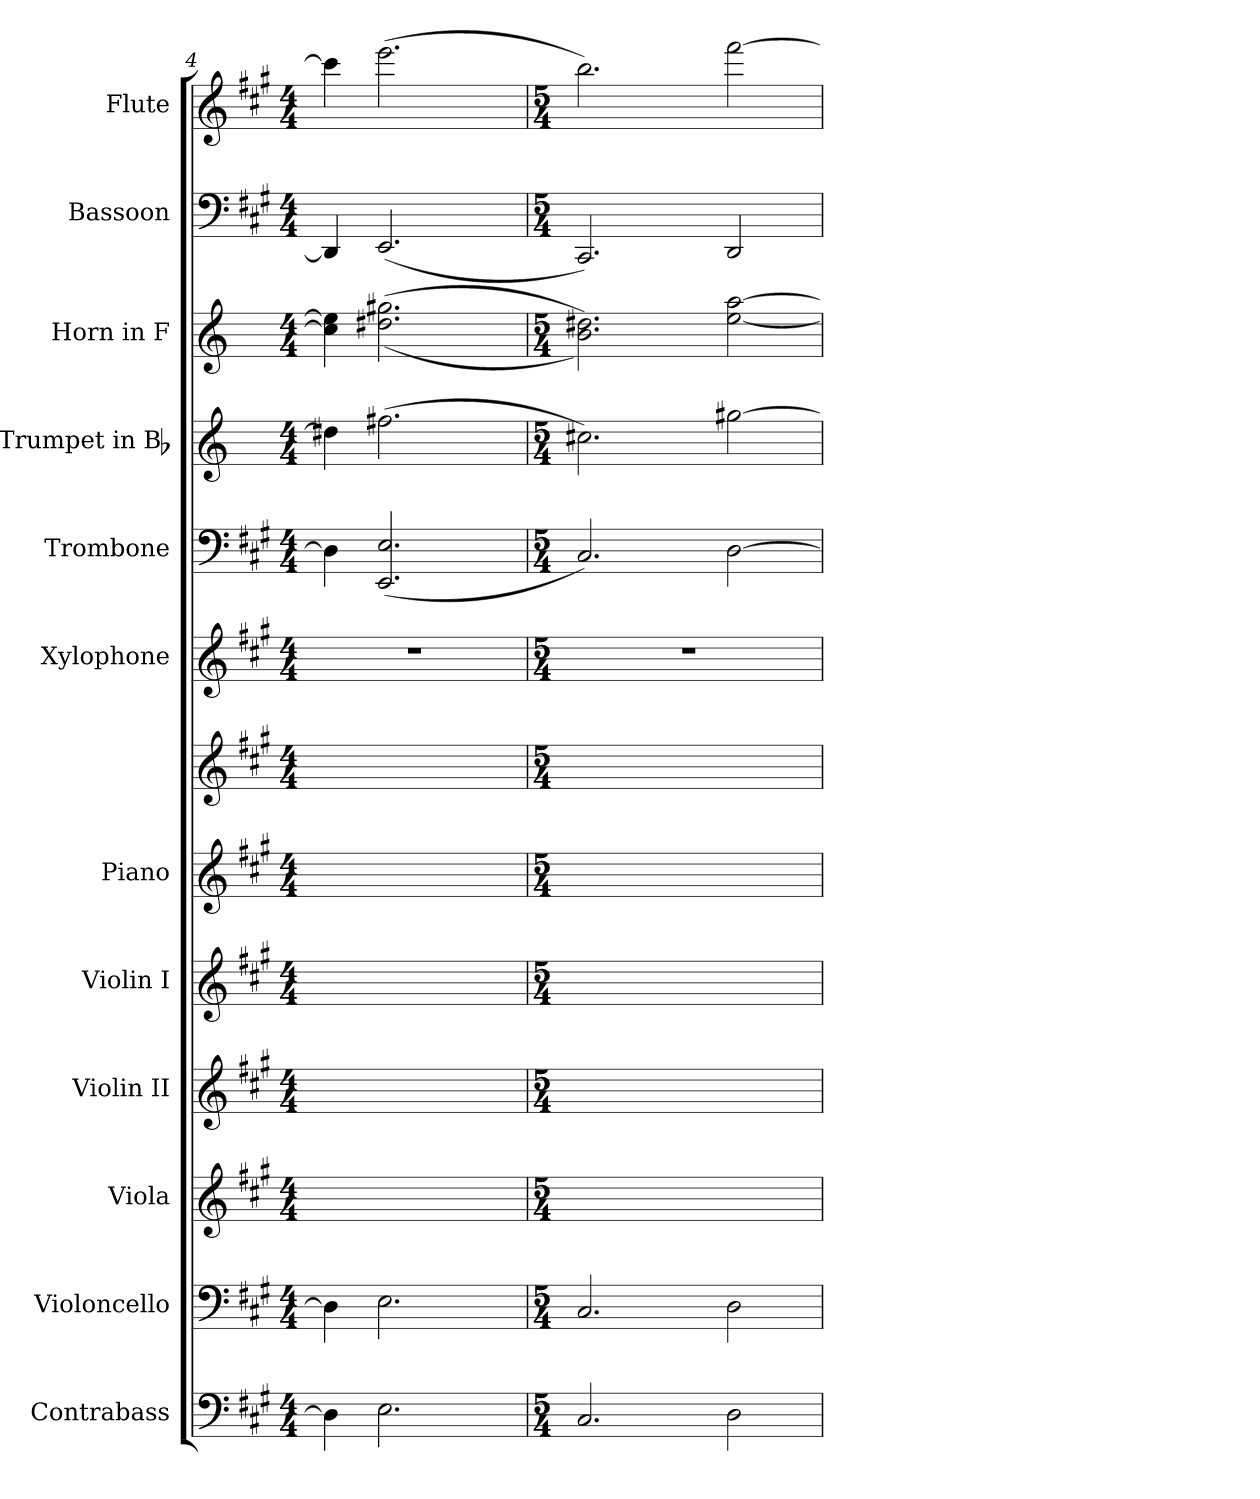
**kern	**kern	**kern	**kern	**kern	**kern	**kern	**kern	**kern	**kern	**kern	**kern	**kern
*part12	*part11	*part10	*part9	*part8	*part7	*part7	*part6	*part5	*part4	*part3	*part2	*part1
*staff13	*staff12	*staff11	*staff10	*staff9	*staff8	*staff7	*staff6	*staff5	*staff4	*staff3	*staff2	*staff1
*I"Contrabass	*I"Violoncello	*I"Viola	*I"Violin II	*I"Violin I	*I"Piano	*	*I"Xylophone	*I"Trombone	*I"Trumpet in Bb	*I"Horn in F	*I"Bassoon	*I"Flute
*I'Cb.	*I'Vc.	*I'Vla.	*I'Vln. II	*I'Vln. I	*I'Pno.	*	*I'Xyl.	*I'Tbn.	*I'Tpt.	*I'Hn.	*I'Bsn.	*I'Fl.
*clefF4	*clefF4	*clefG2	*clefG2	*clefG2	*clefG2	*clefG2	*clefG2	*clefF4	*clefG2	*clefG2	*clefF4	*clefG2
*	*	*	*	*	*	*	*	*	*ITrd1c2	*ITrd4c7	*	*
*k[f#c#g#]	*k[f#c#g#]	*k[f#c#g#]	*k[f#c#g#]	*k[f#c#g#]	*k[f#c#g#]	*k[f#c#g#]	*k[f#c#g#]	*k[f#c#g#]	*k[b-e-]	*k[b-]	*k[f#c#g#]	*k[f#c#g#]
*A:	*A:	*A:	*A:	*A:	*A:	*A:	*A:	*A:	*B-:	*F:	*A:	*A:
*M4/4	*M4/4	*M4/4	*M4/4	*M4/4	*M4/4	*M4/4	*M4/4	*M4/4	*M4/4	*M4/4	*M4/4	*M4/4
=4	=4	=4	=4	=4	=4	=4	=4	=4	=4	=4	=4	=4
4D]	4D]	8ryy	8ryy	8ryy	8ryy	8ryy	1r	4D]	4cc#X]	4f#] 4a]	4DD]	4ccc#]
.	.	8ryy	8ryy	8ryy	8ryy	8ryy	.	.	.	.	.	.
2.E	2.E	8ryy	8ryy	8ryy	8ryy	8ryy	.	(2.EE 2.E	(2.een	(<(>2.g#X 2.cc#X	(2.EE	(2.eee
.	.	8ryy	8ryy	8ryy	8ryy	8ryy	.	.	.	.	.	.
.	.	8ryy	8ryy	8ryy	8ryy	8ryy	.	.	.	.	.	.
.	.	8ryy	8ryy	8ryy	8ryy	8ryy	.	.	.	.	.	.
.	.	4ryy	4ryy	4ryy	4ryy	4ryy	.	.	.	.	.	.
=5	=5	=5	=5	=5	=5	=5	=5	=5	=5	=5	=5	=5
*M5/4	*M5/4	*M5/4	*M5/4	*M5/4	*M5/4	*M5/4	*M5/4	*M5/4	*M5/4	*M5/4	*M5/4	*M5/4
2.C#	2.C#	4ryy	4ryy	4ryy	4ryy	4ryy	4%5r	2.C#)	2.bn)	2.e 2.g#X))	2.CC#)	2.bb)
.	.	8ryy	8ryy	8ryy	8ryy	8ryy	.	.	.	.	.	.
.	.	8ryy	8ryy	8ryy	8ryy	8ryy	.	.	.	.	.	.
.	.	8ryy	8ryy	8ryy	8ryy	8ryy	.	.	.	.	.	.
.	.	8ryy	8ryy	8ryy	8ryy	8ryy	.	.	.	.	.	.
2D	2D	8ryy	8ryy	8ryy	8ryy	8ryy	.	[2D	[2ff#X	[2a [2dd	2DD	[2fff#
.	.	8ryy	8ryy	8ryy	8ryy	8ryy	.	.	.	.	.	.
.	.	4ryy	4ryy	4ryy	4ryy	4ryy	.	.	.	.	.	.
=	=	=	=	=	=	=	=	=	=	=	=	=
*-	*-	*-	*-	*-	*-	*-	*-	*-	*-	*-	*-	*-
